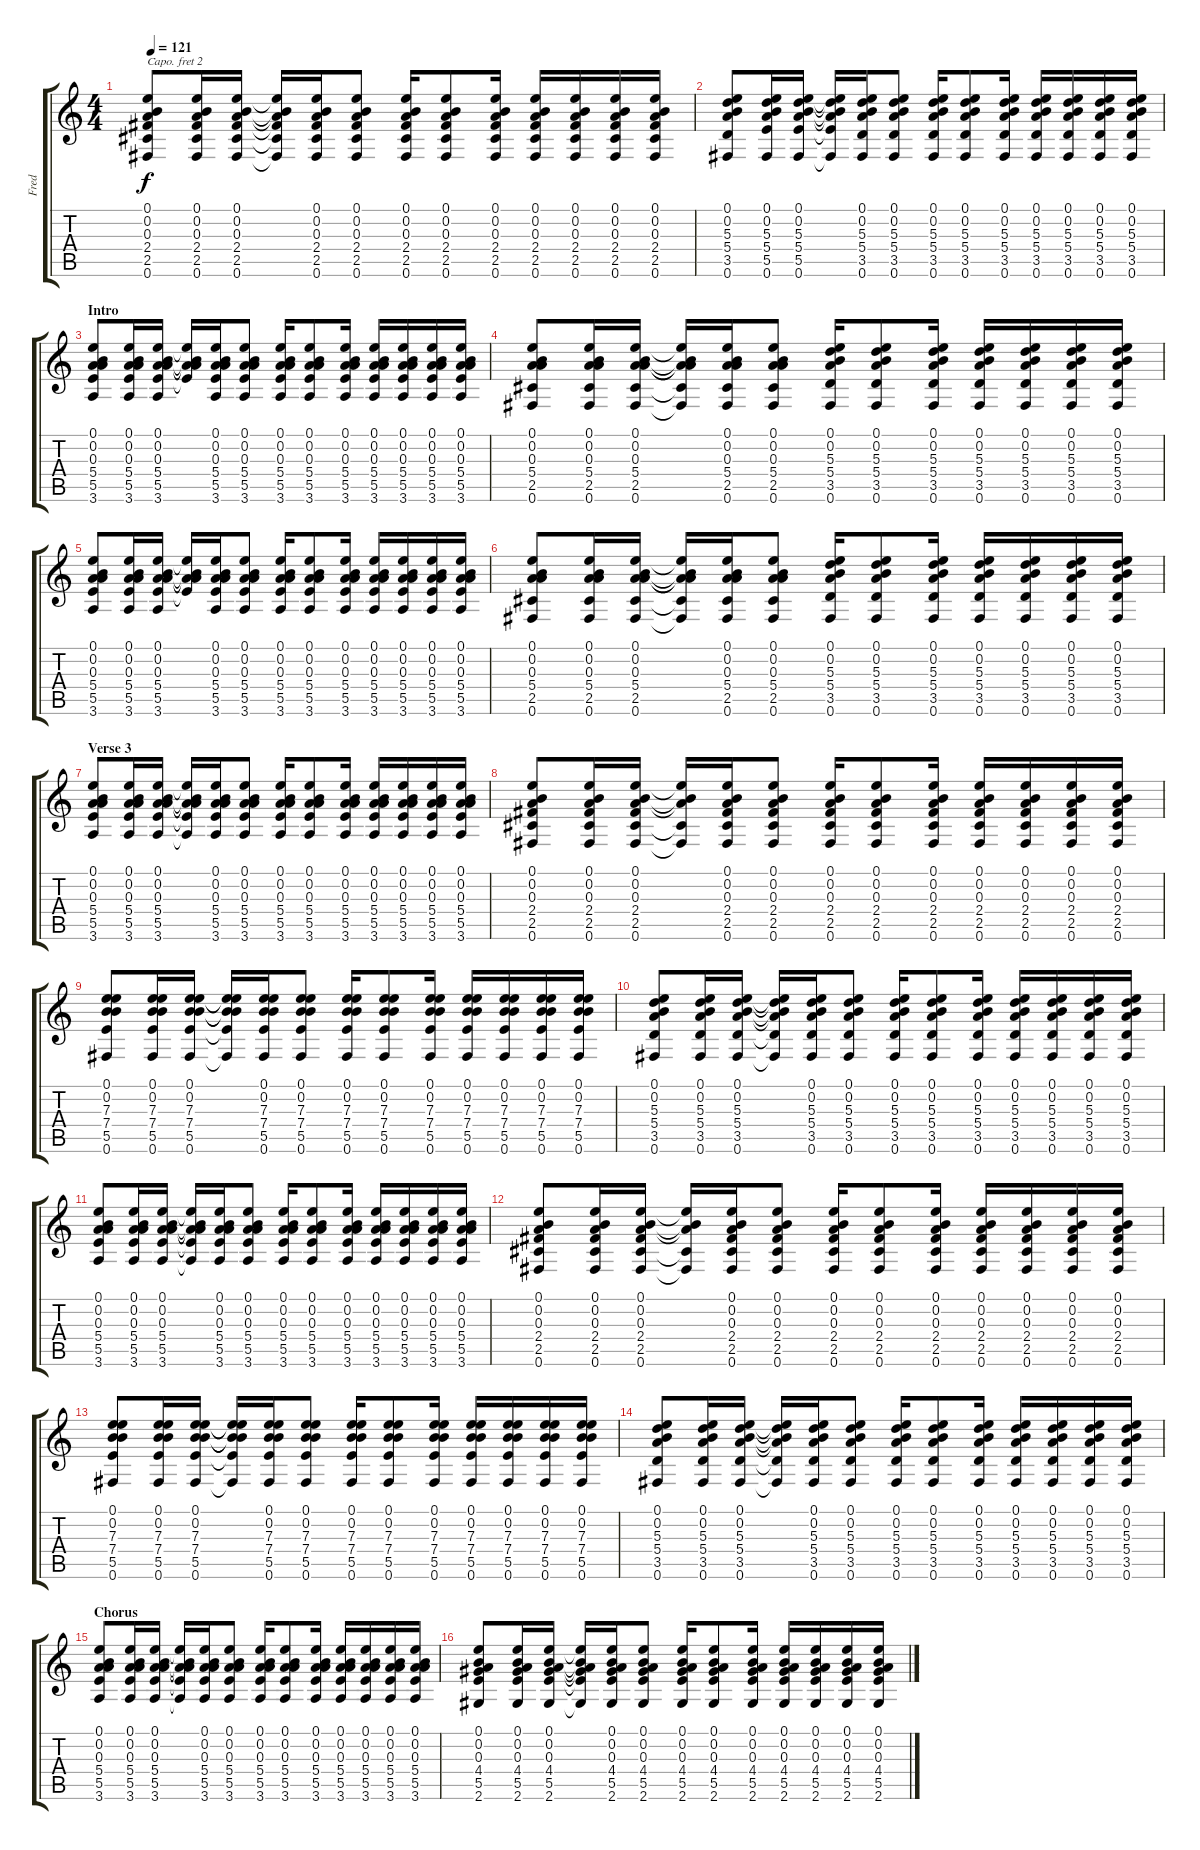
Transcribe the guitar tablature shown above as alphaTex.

\track ("Fred" "Fred") {instrument acousticguitarsteel}
\staff {score tabs}
\capo 2
\tuning (D4 A3 G3 D3 A2 E2) {hide}
\ts (4 4)
\tempo 121
\clef g2
\ks c
(0.1 0.2 0.3 2.4 2.5 0.6).8{dy f} (0.1 0.2 0.3 2.4 2.5 0.6).16 (0.1 0.2 0.3 2.4 2.5 0.6).16 (0.1{t} 0.2{t} 0.3{t} 2.4{t} 2.5{t} 0.6{t}).16 (0.1 0.2 0.3 2.4 2.5 0.6).16 (0.1 0.2 0.3 2.4 2.5 0.6).8 (0.1 0.2 0.3 2.4 2.5 0.6).16 (0.1 0.2 0.3 2.4 2.5 0.6).8 (0.1 0.2 0.3 2.4 2.5 0.6).16 (0.1 0.2 0.3 2.4 2.5 0.6).16 (0.1 0.2 0.3 2.4 2.5 0.6).16 (0.1 0.2 0.3 2.4 2.5 0.6).16 (0.1 0.2 0.3 2.4 2.5 0.6).16 |
(0.1 0.2 5.3 5.4 3.5 0.6).8 (0.1 0.2 5.3 5.4 5.5 0.6).16 (0.1 0.2 5.3 5.4 5.5 0.6).16 (0.1{t} 0.2{t} 5.3{t} 5.4{t} 5.5{t} 0.6{t}).16 (0.1 0.2 5.3 5.4 3.5 0.6).16 (0.1 0.2 5.3 5.4 3.5 0.6).8 (0.1 0.2 5.3 5.4 3.5 0.6).16 (0.1 0.2 5.3 5.4 3.5 0.6).8 (0.1 0.2 5.3 5.4 3.5 0.6).16 (0.1 0.2 5.3 5.4 3.5 0.6).16 (0.1 0.2 5.3 5.4 3.5 0.6).16 (0.1 0.2 5.3 5.4 3.5 0.6).16 (0.1 0.2 5.3 5.4 3.5 0.6).16 |
\section ("" "Intro")
(0.1 0.2 0.3 5.4 5.5 3.6).8 (0.1 0.2 0.3 5.4 5.5 3.6).16 (0.1 0.2 0.3 5.4 5.5 3.6).16 (0.1{t} 0.2{t} 0.3{t} 5.4{t} 5.5{t}).16 (0.1 0.2 0.3 5.4 5.5 3.6).16 (0.1 0.2 0.3 5.4 5.5 3.6).8 (0.1 0.2 0.3 5.4 5.5 3.6).16 (0.1 0.2 0.3 5.4 5.5 3.6).8 (0.1 0.2 0.3 5.4 5.5 3.6).16 (0.1 0.2 0.3 5.4 5.5 3.6).16 (0.1 0.2 0.3 5.4 5.5 3.6).16 (0.1 0.2 0.3 5.4 5.5 3.6).16 (0.1 0.2 0.3 5.4 5.5 3.6).16 |
(0.1 0.2 0.3 5.4 2.5 0.6).8 (0.1 0.2 0.3 5.4 2.5 0.6).16 (0.1 0.2 0.3 5.4 2.5 0.6).16 (0.1{t} 0.2{t} 0.3{t} 5.4{t} 2.5{t} 0.6{t}).16 (0.1 0.2 0.3 5.4 2.5 0.6).16 (0.1 0.2 0.3 5.4 2.5 0.6).8 (0.1 0.2 5.3 5.4 3.5 0.6).16 (0.1 0.2 5.3 5.4 3.5 0.6).8 (0.1 0.2 5.3 5.4 3.5 0.6).16 (0.1 0.2 5.3 5.4 3.5 0.6).16 (0.1 0.2 5.3 5.4 3.5 0.6).16 (0.1 0.2 5.3 5.4 3.5 0.6).16 (0.1 0.2 5.3 5.4 3.5 0.6).16 |
(0.1 0.2 0.3 5.4 5.5 3.6).8 (0.1 0.2 0.3 5.4 5.5 3.6).16 (0.1 0.2 0.3 5.4 5.5 3.6).16 (0.1{t} 0.2{t} 0.3{t} 5.4{t} 5.5{t}).16 (0.1 0.2 0.3 5.4 5.5 3.6).16 (0.1 0.2 0.3 5.4 5.5 3.6).8 (0.1 0.2 0.3 5.4 5.5 3.6).16 (0.1 0.2 0.3 5.4 5.5 3.6).8 (0.1 0.2 0.3 5.4 5.5 3.6).16 (0.1 0.2 0.3 5.4 5.5 3.6).16 (0.1 0.2 0.3 5.4 5.5 3.6).16 (0.1 0.2 0.3 5.4 5.5 3.6).16 (0.1 0.2 0.3 5.4 5.5 3.6).16 |
(0.1 0.2 0.3 5.4 2.5 0.6).8 (0.1 0.2 0.3 5.4 2.5 0.6).16 (0.1 0.2 0.3 5.4 2.5 0.6).16 (0.1{t} 0.2{t} 0.3{t} 5.4{t} 2.5{t} 0.6{t}).16 (0.1 0.2 0.3 5.4 2.5 0.6).16 (0.1 0.2 0.3 5.4 2.5 0.6).8 (0.1 0.2 5.3 5.4 3.5 0.6).16 (0.1 0.2 5.3 5.4 3.5 0.6).8 (0.1 0.2 5.3 5.4 3.5 0.6).16 (0.1 0.2 5.3 5.4 3.5 0.6).16 (0.1 0.2 5.3 5.4 3.5 0.6).16 (0.1 0.2 5.3 5.4 3.5 0.6).16 (0.1 0.2 5.3 5.4 3.5 0.6).16 |
\section ("" "Verse 3")
(0.1 0.2 0.3 5.4 5.5 3.6).8 (0.1 0.2 0.3 5.4 5.5 3.6).16 (0.1 0.2 0.3 5.4 5.5 3.6).16 (0.1{t} 0.2{t} 0.3{t} 5.4{t} 5.5{t} 3.6{t}).16 (0.1 0.2 0.3 5.4 5.5 3.6).16 (0.1 0.2 0.3 5.4 5.5 3.6).8 (0.1 0.2 0.3 5.4 5.5 3.6).16 (0.1 0.2 0.3 5.4 5.5 3.6).8 (0.1 0.2 0.3 5.4 5.5 3.6).16 (0.1 0.2 0.3 5.4 5.5 3.6).16 (0.1 0.2 0.3 5.4 5.5 3.6).16 (0.1 0.2 0.3 5.4 5.5 3.6).16 (0.1 0.2 0.3 5.4 5.5 3.6).16 |
(0.1 0.2 0.3 2.4 2.5 0.6).8 (0.1 0.2 0.3 2.4 2.5 0.6).16 (0.1 0.2 0.3 2.4 2.5 0.6).16 (0.1{t} 0.2{t} 0.3{t} 2.5{t} 0.6{t}).16 (0.1 0.2 0.3 2.4 2.5 0.6).16 (0.1 0.2 0.3 2.4 2.5 0.6).8 (0.1 0.2 0.3 2.4 2.5 0.6).16 (0.1 0.2 0.3 2.4 2.5 0.6).8 (0.1 0.2 0.3 2.4 2.5 0.6).16 (0.1 0.2 0.3 2.4 2.5 0.6).16 (0.1 0.2 0.3 2.4 2.5 0.6).16 (0.1 0.2 0.3 2.4 2.5 0.6).16 (0.1 0.2 0.3 2.4 2.5 0.6).16 |
(0.1 0.2 7.3 7.4 5.5 0.6).8 (0.1 0.2 7.3 7.4 5.5 0.6).16 (0.1 0.2 7.3 7.4 5.5 0.6).16 (0.1{t} 0.2{t} 7.3{t} 7.4{t} 5.5{t} 0.6{t}).16 (0.1 0.2 7.3 7.4 5.5 0.6).16 (0.1 0.2 7.3 7.4 5.5 0.6).8 (0.1 0.2 7.3 7.4 5.5 0.6).16 (0.1 0.2 7.3 7.4 5.5 0.6).8 (0.1 0.2 7.3 7.4 5.5 0.6).16 (0.1 0.2 7.3 7.4 5.5 0.6).16 (0.1 0.2 7.3 7.4 5.5 0.6).16 (0.1 0.2 7.3 7.4 5.5 0.6).16 (0.1 0.2 7.3 7.4 5.5 0.6).16 |
(0.1 0.2 5.3 5.4 3.5 0.6).8 (0.1 0.2 5.3 5.4 3.5 0.6).16 (0.1 0.2 5.3 5.4 3.5 0.6).16 (0.1{t} 0.2{t} 5.3{t} 5.4{t} 3.5{t} 0.6{t}).16 (0.1 0.2 5.3 5.4 3.5 0.6).16 (0.1 0.2 5.3 5.4 3.5 0.6).8 (0.1 0.2 5.3 5.4 3.5 0.6).16 (0.1 0.2 5.3 5.4 3.5 0.6).8 (0.1 0.2 5.3 5.4 3.5 0.6).16 (0.1 0.2 5.3 5.4 3.5 0.6).16 (0.1 0.2 5.3 5.4 3.5 0.6).16 (0.1 0.2 5.3 5.4 3.5 0.6).16 (0.1 0.2 5.3 5.4 3.5 0.6).16 |
(0.1 0.2 0.3 5.4 5.5 3.6).8 (0.1 0.2 0.3 5.4 5.5 3.6).16 (0.1 0.2 0.3 5.4 5.5 3.6).16 (0.1{t} 0.2{t} 0.3{t} 5.4{t} 5.5{t} 3.6{t}).16 (0.1 0.2 0.3 5.4 5.5 3.6).16 (0.1 0.2 0.3 5.4 5.5 3.6).8 (0.1 0.2 0.3 5.4 5.5 3.6).16 (0.1 0.2 0.3 5.4 5.5 3.6).8 (0.1 0.2 0.3 5.4 5.5 3.6).16 (0.1 0.2 0.3 5.4 5.5 3.6).16 (0.1 0.2 0.3 5.4 5.5 3.6).16 (0.1 0.2 0.3 5.4 5.5 3.6).16 (0.1 0.2 0.3 5.4 5.5 3.6).16 |
(0.1 0.2 0.3 2.4 2.5 0.6).8 (0.1 0.2 0.3 2.4 2.5 0.6).16 (0.1 0.2 0.3 2.4 2.5 0.6).16 (0.1{t} 0.2{t} 0.3{t} 2.5{t} 0.6{t}).16 (0.1 0.2 0.3 2.4 2.5 0.6).16 (0.1 0.2 0.3 2.4 2.5 0.6).8 (0.1 0.2 0.3 2.4 2.5 0.6).16 (0.1 0.2 0.3 2.4 2.5 0.6).8 (0.1 0.2 0.3 2.4 2.5 0.6).16 (0.1 0.2 0.3 2.4 2.5 0.6).16 (0.1 0.2 0.3 2.4 2.5 0.6).16 (0.1 0.2 0.3 2.4 2.5 0.6).16 (0.1 0.2 0.3 2.4 2.5 0.6).16 |
(0.1 0.2 7.3 7.4 5.5 0.6).8 (0.1 0.2 7.3 7.4 5.5 0.6).16 (0.1 0.2 7.3 7.4 5.5 0.6).16 (0.1{t} 0.2{t} 7.3{t} 7.4{t} 5.5{t} 0.6{t}).16 (0.1 0.2 7.3 7.4 5.5 0.6).16 (0.1 0.2 7.3 7.4 5.5 0.6).8 (0.1 0.2 7.3 7.4 5.5 0.6).16 (0.1 0.2 7.3 7.4 5.5 0.6).8 (0.1 0.2 7.3 7.4 5.5 0.6).16 (0.1 0.2 7.3 7.4 5.5 0.6).16 (0.1 0.2 7.3 7.4 5.5 0.6).16 (0.1 0.2 7.3 7.4 5.5 0.6).16 (0.1 0.2 7.3 7.4 5.5 0.6).16 |
(0.1 0.2 5.3 5.4 3.5 0.6).8 (0.1 0.2 5.3 5.4 3.5 0.6).16 (0.1 0.2 5.3 5.4 3.5 0.6).16 (0.1{t} 0.2{t} 5.3{t} 5.4{t} 3.5{t} 0.6{t}).16 (0.1 0.2 5.3 5.4 3.5 0.6).16 (0.1 0.2 5.3 5.4 3.5 0.6).8 (0.1 0.2 5.3 5.4 3.5 0.6).16 (0.1 0.2 5.3 5.4 3.5 0.6).8 (0.1 0.2 5.3 5.4 3.5 0.6).16 (0.1 0.2 5.3 5.4 3.5 0.6).16 (0.1 0.2 5.3 5.4 3.5 0.6).16 (0.1 0.2 5.3 5.4 3.5 0.6).16 (0.1 0.2 5.3 5.4 3.5 0.6).16 |
\section ("" "Chorus")
(0.1 0.2 0.3 5.4 5.5 3.6).8 (0.1 0.2 0.3 5.4 5.5 3.6).16 (0.1 0.2 0.3 5.4 5.5 3.6).16 (0.1{t} 0.2{t} 0.3{t} 5.4{t} 5.5{t} 3.6{t}).16 (0.1 0.2 0.3 5.4 5.5 3.6).16 (0.1 0.2 0.3 5.4 5.5 3.6).8 (0.1 0.2 0.3 5.4 5.5 3.6).16 (0.1 0.2 0.3 5.4 5.5 3.6).8 (0.1 0.2 0.3 5.4 5.5 3.6).16 (0.1 0.2 0.3 5.4 5.5 3.6).16 (0.1 0.2 0.3 5.4 5.5 3.6).16 (0.1 0.2 0.3 5.4 5.5 3.6).16 (0.1 0.2 0.3 5.4 5.5 3.6).16 |
(0.1 0.2 0.3 4.4 5.5 2.6).8 (0.1 0.2 0.3 4.4 5.5 2.6).16 (0.1 0.2 0.3 4.4 5.5 2.6).16 (0.1{t} 0.2{t} 0.3{t} 4.4{t} 5.5{t} 2.6{t}).16 (0.1 0.2 0.3 4.4 5.5 2.6).16 (0.1 0.2 0.3 4.4 5.5 2.6).8 (0.1 0.2 0.3 4.4 5.5 2.6).16 (0.1 0.2 0.3 4.4 5.5 2.6).8 (0.1 0.2 0.3 4.4 5.5 2.6).16 (0.1 0.2 0.3 4.4 5.5 2.6).16 (0.1 0.2 0.3 4.4 5.5 2.6).16 (0.1 0.2 0.3 4.4 5.5 2.6).16 (0.1 0.2 0.3 4.4 5.5 2.6).16
